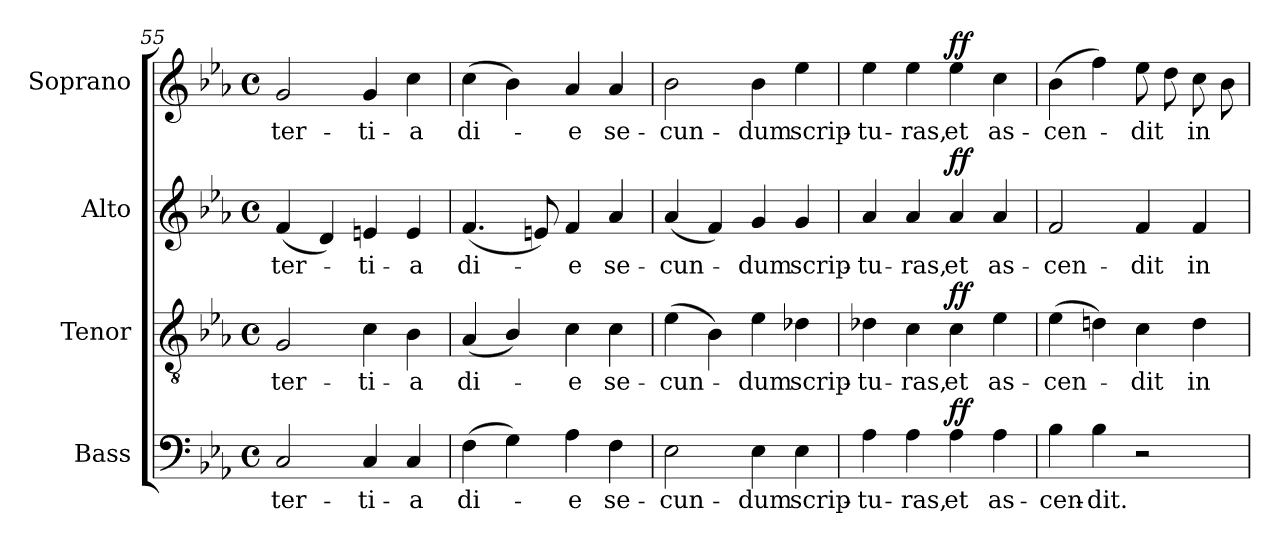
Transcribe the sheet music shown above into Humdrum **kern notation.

**kern	**text	**dynam	**kern	**text	**dynam	**kern	**text	**dynam	**kern	**text	**dynam
*part4	*part4	*part4	*part3	*part3	*part3	*part2	*part2	*part2	*part1	*part1	*part1
*staff4	*staff4	*staff4	*staff3	*staff3	*staff3	*staff2	*staff2	*staff2	*staff1	*staff1	*staff1
*I"Bass	*	*	*I"Tenor	*	*	*I"Alto	*	*	*I"Soprano	*	*
*I'B.	*	*	*I'T.	*	*	*I'A.	*	*	*I'S.	*	*
*clefF4	*	*	*clefGv2	*	*	*clefG2	*	*	*clefG2	*	*
*	*	*	*ITrd7c12	*	*	*	*	*	*	*	*
*k[b-e-a-]	*	*	*k[b-e-a-]	*	*	*k[b-e-a-]	*	*	*k[b-e-a-]	*	*
*E-:	*	*	*E-:	*	*	*E-:	*	*	*E-:	*	*
*M4/4	*	*	*M4/4	*	*	*M4/4	*	*	*M4/4	*	*
*met(c)	*	*	*met(c)	*	*	*met(c)	*	*	*met(c)	*	*
=55	=55	=55	=55	=55	=55	=55	=55	=55	=55	=55	=55
!	!LO:LY:b:color=#000000	!	!	!	!	!	!	!	!	!	!
!	!	!	!	!LO:LY:b:color=#000000	!	!	!	!	!	!	!
!	!	!	!	!	!	!	!LO:LY:b:color=#000000	!	!	!	!
!	!	!	!	!	!	!	!	!	!	!LO:LY:b:color=#000000	!
2Ci/	ter-	.	2GGi/	ter-	.	(4fi/	ter-	.	2gi/	ter-	.
.	.	.	.	.	.	4di/)	.	.	.	.	.
!	!LO:LY:b:color=#000000	!	!	!	!	!	!	!	!	!	!
!	!	!	!	!LO:LY:b:color=#000000	!	!	!	!	!	!	!
!	!	!	!	!	!	!	!LO:LY:b:color=#000000	!	!	!	!
!	!	!	!	!	!	!	!	!	!	!LO:LY:b:color=#000000	!
4Ci/	-ti-	.	4Ci\	-ti-	.	4eni/	-ti-	.	4gi/	-ti-	.
!	!LO:LY:b:color=#000000	!	!	!	!	!	!	!	!	!	!
!	!	!	!	!LO:LY:b:color=#000000	!	!	!	!	!	!	!
!	!	!	!	!	!	!	!LO:LY:b:color=#000000	!	!	!	!
!	!	!	!	!	!	!	!	!	!	!LO:LY:b:color=#000000	!
4Ci/	-a	.	4BB-i\	-a	.	4ei/	-a	.	4cci\	-a	.
=56	=56	=56	=56	=56	=56	=56	=56	=56	=56	=56	=56
!	!LO:LY:b:color=#000000	!	!	!	!	!	!	!	!	!	!
!	!	!	!	!LO:LY:b:color=#000000	!	!	!	!	!	!	!
!	!	!	!	!	!	!	!LO:LY:b:color=#000000	!	!	!	!
!	!	!	!	!	!	!	!	!	!	!LO:LY:b:color=#000000	!
(4Fi\	di-	.	(4AA-i/	di-	.	(4.fi/	di-	.	(4cci\	di-	.
4Gi\)	.	.	4BB-i/)	.	.	.	.	.	4b-i\)	.	.
.	.	.	.	.	.	8eni/)	.	.	.	.	.
!	!LO:LY:b:color=#000000	!	!	!	!	!	!	!	!	!	!
!	!	!	!	!LO:LY:b:color=#000000	!	!	!	!	!	!	!
!	!	!	!	!	!	!	!LO:LY:b:color=#000000	!	!	!	!
!	!	!	!	!	!	!	!	!	!	!LO:LY:b:color=#000000	!
4A-i\	-e	.	4Ci\	-e	.	4fi/	-e	.	4a-i/	-e	.
!	!LO:LY:b:color=#000000	!	!	!	!	!	!	!	!	!	!
!	!	!	!	!LO:LY:b:color=#000000	!	!	!	!	!	!	!
!	!	!	!	!	!	!	!LO:LY:b:color=#000000	!	!	!	!
!	!	!	!	!	!	!	!	!	!	!LO:LY:b:color=#000000	!
4Fi\	se-	.	4Ci\	se-	.	4a-i/	se-	.	4a-i/	se-	.
=57	=57	=57	=57	=57	=57	=57	=57	=57	=57	=57	=57
!	!LO:LY:b:color=#000000	!	!	!	!	!	!	!	!	!	!
!	!	!	!	!LO:LY:b:color=#000000	!	!	!	!	!	!	!
!	!	!	!	!	!	!	!LO:LY:b:color=#000000	!	!	!	!
!	!	!	!	!	!	!	!	!	!	!LO:LY:b:color=#000000	!
2E-i\	-cun-	.	(4E-i\	-cun-	.	(4a-i/	-cun-	.	2b-i\	-cun-	.
.	.	.	4BB-i\)	.	.	4fi/)	.	.	.	.	.
!	!LO:LY:b:color=#000000	!	!	!	!	!	!	!	!	!	!
!	!	!	!	!LO:LY:b:color=#000000	!	!	!	!	!	!	!
!	!	!	!	!	!	!	!LO:LY:b:color=#000000	!	!	!	!
!	!	!	!	!	!	!	!	!	!	!LO:LY:b:color=#000000	!
4E-i\	-dum	.	4E-i\	-dum	.	4gi/	-dum	.	4b-i\	-dum	.
!	!LO:LY:b:color=#000000	!	!	!	!	!	!	!	!	!	!
!	!	!	!	!LO:LY:b:color=#000000	!	!	!	!	!	!	!
!	!	!	!	!	!	!	!LO:LY:b:color=#000000	!	!	!	!
!	!	!	!	!	!	!	!	!	!	!LO:LY:b:color=#000000	!
4E-i\	scrip-	.	4D-Xi\	scrip-	.	4gi/	scrip-	.	4ee-i\	scrip-	.
!!LO:PB:g=z
=58	=58	=58	=58	=58	=58	=58	=58	=58	=58	=58	=58
!	!LO:LY:b:color=#000000	!	!	!	!	!	!	!	!	!	!
!	!	!	!	!LO:LY:b:color=#000000	!	!	!	!	!	!	!
!	!	!	!	!	!	!	!LO:LY:b:color=#000000	!	!	!	!
!	!	!	!	!	!	!	!	!	!	!LO:LY:b:color=#000000	!
4A-i\	-tu-	.	4D-Xi\	-tu-	.	4a-i/	-tu-	.	4ee-i\	-tu-	.
!	!LO:LY:b:color=#000000	!	!	!	!	!	!	!	!	!	!
!	!	!	!	!LO:LY:b:color=#000000	!	!	!	!	!	!	!
!	!	!	!	!	!	!	!LO:LY:b:color=#000000	!	!	!	!
!	!	!	!	!	!	!	!	!	!	!LO:LY:b:color=#000000	!
4A-i\	-ras,	.	4Ci\	-ras,	.	4a-i/	-ras,	.	4ee-i\	-ras,	.
!	!LO:LY:b:color=#000000	!	!	!	!	!	!	!	!	!	!
!	!	!	!	!LO:LY:b:color=#000000	!	!	!	!	!	!	!
!	!	!	!	!	!	!	!LO:LY:b:color=#000000	!	!	!	!
!	!	!	!	!	!	!	!	!	!	!LO:LY:b:color=#000000	!
4A-i\	et	ff	4Ci\	et	ff	4a-i/	et	ff	4ee-i\	et	ff
!	!LO:LY:b:color=#000000	!	!	!	!	!	!	!	!	!	!
!	!	!	!	!LO:LY:b:color=#000000	!	!	!	!	!	!	!
!	!	!	!	!	!	!	!LO:LY:b:color=#000000	!	!	!	!
!	!	!	!	!	!	!	!	!	!	!LO:LY:b:color=#000000	!
4A-i\	as-	.	4E-i\	as-	.	4a-i/	as-	.	4cci\	as-	.
=59	=59	=59	=59	=59	=59	=59	=59	=59	=59	=59	=59
!	!LO:LY:b:color=#000000	!	!	!	!	!	!	!	!	!	!
!	!	!	!	!LO:LY:b:color=#000000	!	!	!	!	!	!	!
!	!	!	!	!	!	!	!LO:LY:b:color=#000000	!	!	!	!
!	!	!	!	!	!	!	!	!	!	!LO:LY:b:color=#000000	!
4B-i\	-cen-	.	(4E-i\	-cen-	.	2fi/	-cen-	.	(4b-i\	-cen-	.
!	!LO:LY:b:color=#000000	!	!	!	!	!	!	!	!	!	!
4B-i\	-dit.	.	4Dni\)	.	.	.	.	.	4ffi\)	.	.
!	!	!	!	!LO:LY:b:color=#000000	!	!	!	!	!	!	!
!	!	!	!	!	!	!	!LO:LY:b:color=#000000	!	!	!	!
!	!	!	!	!	!	!	!	!	!	!LO:LY:b:color=#000000	!
2r	.	.	4Ci\	-dit	.	4fi/	-dit	.	8ee-i\	-dit	.
.	.	.	.	.	.	.	.	.	8ddi\	.	.
!	!	!	!	!LO:LY:b:color=#000000	!	!	!	!	!	!	!
!	!	!	!	!	!	!	!LO:LY:b:color=#000000	!	!	!	!
!	!	!	!	!	!	!	!	!	!	!LO:LY:b:color=#000000	!
.	.	.	4Di\	in	.	4fi/	in	.	8cci\	in	.
.	.	.	.	.	.	.	.	.	8b-i\	.	.
=	=	=	=	=	=	=	=	=	=	=	=
*-	*-	*-	*-	*-	*-	*-	*-	*-	*-	*-	*-
